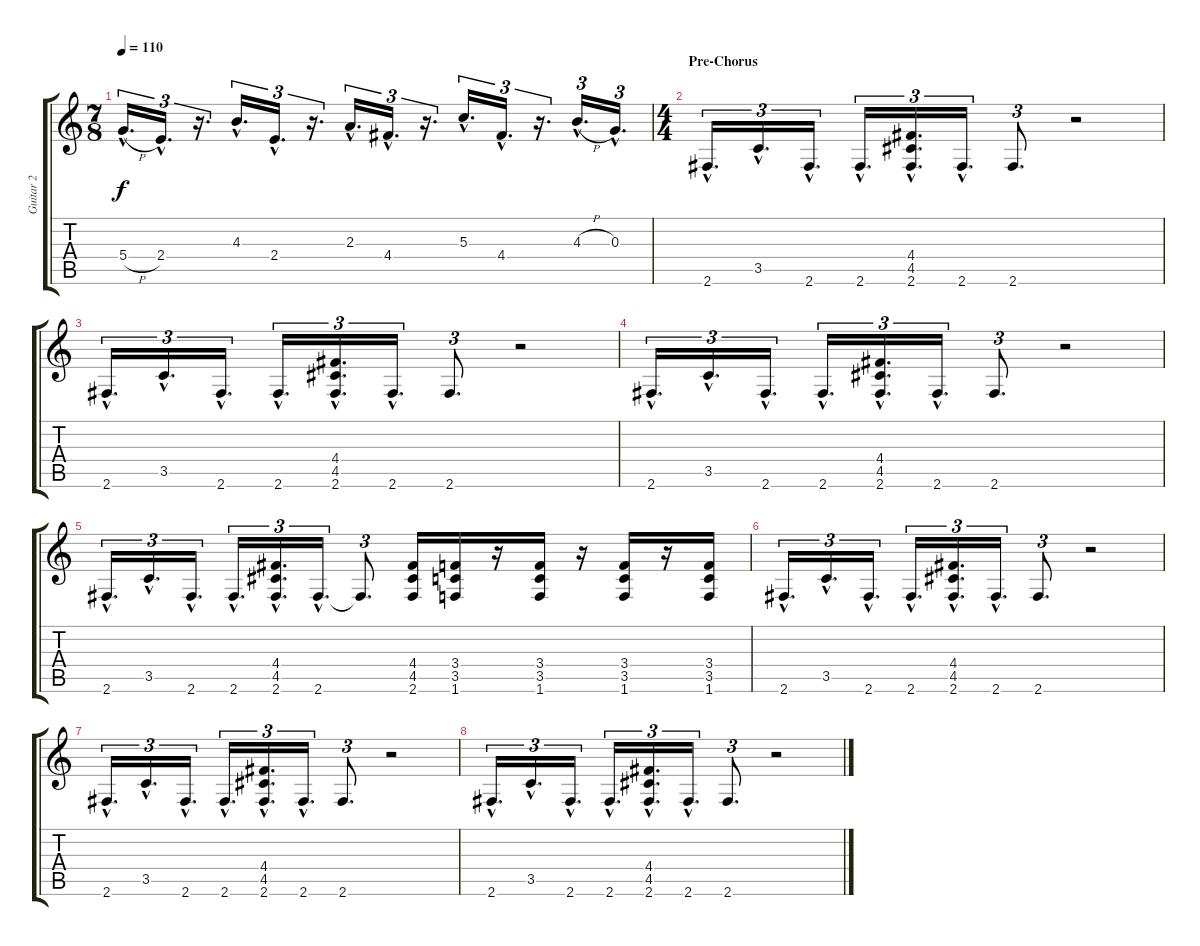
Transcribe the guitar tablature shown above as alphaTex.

\track ("Guitar 2" "Guitar 2") {instrument distortionguitar}
\staff {score tabs}
\tuning (E4 B3 G3 D3 A2 E2) {hide}
\ts (7 8)
\tempo 110
\clef g2
\ks c
5.4{h hac}.16{d tu (3 2) dy f} 2.4{hac}.16{d tu (3 2)} r.16{d tu (3 2)} 4.3{hac}.16{d tu (3 2)} 2.4{hac}.16{d tu (3 2)} r.16{d tu (3 2)} 2.3{hac}.16{d tu (3 2)} 4.4{hac}.16{d tu (3 2)} r.16{d tu (3 2)} 5.3{hac}.16{d tu (3 2)} 4.4{hac}.16{d tu (3 2)} r.16{d tu (3 2)} 4.3{h hac}.16{d tu (3 2)} 0.3{hac}.16{d tu (3 2)} |
\ts (4 4)
\section ("" "Pre-Chorus")
2.6{hac}.16{d tu (3 2)} 3.5{hac}.16{d tu (3 2)} 2.6{hac}.16{d tu (3 2)} 2.6{hac}.16{d tu (3 2)} (4.4{hac} 4.5{hac} 2.6{hac}).16{d tu (3 2)} 2.6{hac}.16{d tu (3 2)} 2.6.8{d tu (3 2)} r.2 |
2.6{hac}.16{d tu (3 2)} 3.5{hac}.16{d tu (3 2)} 2.6{hac}.16{d tu (3 2)} 2.6{hac}.16{d tu (3 2)} (4.4{hac} 4.5{hac} 2.6{hac}).16{d tu (3 2)} 2.6{hac}.16{d tu (3 2)} 2.6.8{d tu (3 2)} r.2 |
2.6{hac}.16{d tu (3 2)} 3.5{hac}.16{d tu (3 2)} 2.6{hac}.16{d tu (3 2)} 2.6{hac}.16{d tu (3 2)} (4.4{hac} 4.5{hac} 2.6{hac}).16{d tu (3 2)} 2.6{hac}.16{d tu (3 2)} 2.6.8{d tu (3 2)} r.2 |
2.6{hac}.16{d tu (3 2)} 3.5{hac}.16{d tu (3 2)} 2.6{hac}.16{d tu (3 2)} 2.6{hac}.16{d tu (3 2)} (4.4{hac} 4.5{hac} 2.6{hac}).16{d tu (3 2)} 2.6{hac}.16{d tu (3 2)} 2.6{t}.8{d tu (3 2)} (4.4 4.5 2.6).16 (3.4 3.5 1.6).16 r.16 (3.4 3.5 1.6).16 r.16 (3.4 3.5 1.6).16 r.16 (3.4 3.5 1.6).16 |
2.6{hac}.16{d tu (3 2)} 3.5{hac}.16{d tu (3 2)} 2.6{hac}.16{d tu (3 2)} 2.6{hac}.16{d tu (3 2)} (4.4{hac} 4.5{hac} 2.6{hac}).16{d tu (3 2)} 2.6{hac}.16{d tu (3 2)} 2.6.8{d tu (3 2)} r.2 |
2.6{hac}.16{d tu (3 2)} 3.5{hac}.16{d tu (3 2)} 2.6{hac}.16{d tu (3 2)} 2.6{hac}.16{d tu (3 2)} (4.4{hac} 4.5{hac} 2.6{hac}).16{d tu (3 2)} 2.6{hac}.16{d tu (3 2)} 2.6.8{d tu (3 2)} r.2 |
2.6{hac}.16{d tu (3 2)} 3.5{hac}.16{d tu (3 2)} 2.6{hac}.16{d tu (3 2)} 2.6{hac}.16{d tu (3 2)} (4.4{hac} 4.5{hac} 2.6{hac}).16{d tu (3 2)} 2.6{hac}.16{d tu (3 2)} 2.6.8{d tu (3 2)} r.2
